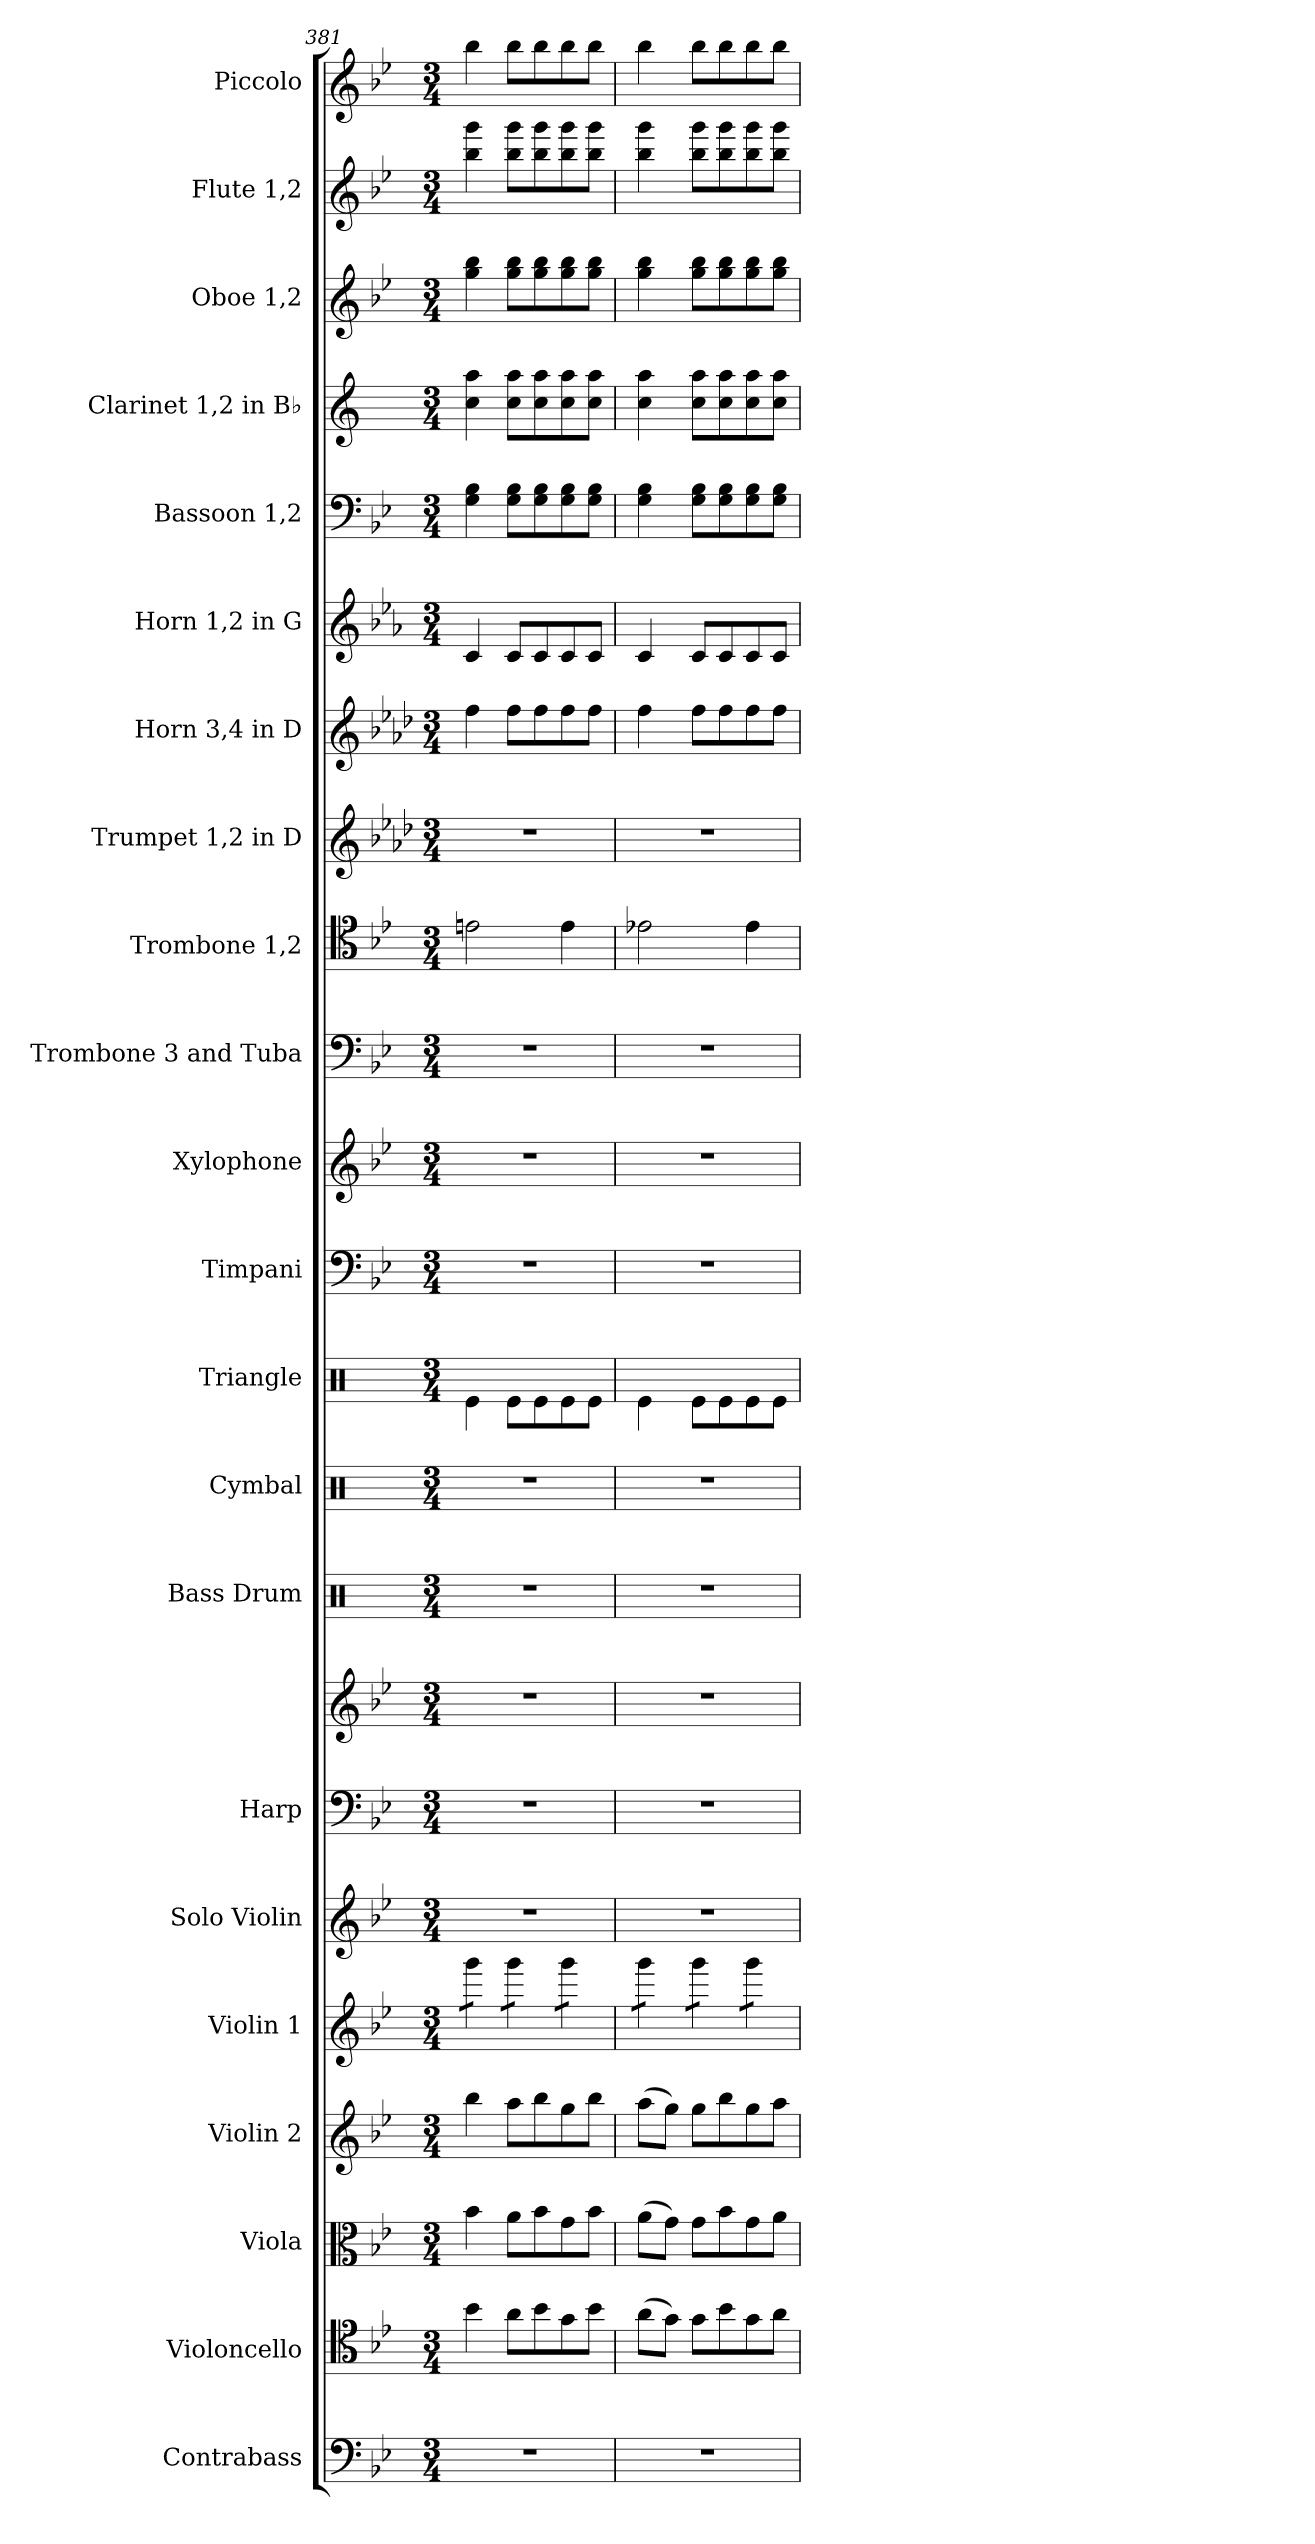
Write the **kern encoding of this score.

**kern	**kern	**kern	**kern	**kern	**kern	**kern	**kern	**kern	**kern	**kern	**kern	**kern	**kern	**kern	**kern	**kern	**kern	**kern	**kern	**kern	**kern	**kern
*part22	*part21	*part20	*part19	*part18	*part17	*part16	*part16	*part15	*part14	*part13	*part12	*part11	*part10	*part9	*part8	*part7	*part6	*part5	*part4	*part3	*part2	*part1
*staff23	*staff22	*staff21	*staff20	*staff19	*staff18	*staff17	*staff16	*staff15	*staff14	*staff13	*staff12	*staff11	*staff10	*staff9	*staff8	*staff7	*staff6	*staff5	*staff4	*staff3	*staff2	*staff1
*I"Contrabass	*I"Violoncello	*I"Viola	*I"Violin 2	*I"Violin 1	*I"Solo Violin	*I"Harp	*	*I"Bass Drum	*I"Cymbal	*I"Triangle	*I"Timpani	*I"Xylophone	*I"Trombone 3 and Tuba	*I"Trombone 1,2	*I"Trumpet 1,2 in D	*I"Horn 3,4 in D	*I"Horn 1,2 in G	*I"Bassoon 1,2	*I"Clarinet 1,2 in B♭	*I"Oboe 1,2	*I"Flute 1,2	*I"Piccolo
*I'Cb.	*I'Vc.	*I'Vla.	*I'Vln. 2	*I'Vln. 1	*I'Solo Vln.	*I'Hrp.	*	*I'B.D	*I'Cym.	*I'Trgl.	*I'Timp.	*I'Xyl.	*I'Tbn. 3 and Tba.	*I'Tbn. 1,2	*I'Tpt. 1,2 in D	*I'Hn. 3,4 in D	*I'Hn. 1,2 in G	*I'Bsn. 1,2	*I'Cl. 1,2 in B♭	*I'Ob. 1,2	*I'Fl. 1,2	*I'Picc.
*clefF4	*clefC4	*clefC3	*clefG2	*clefG2	*clefG2	*clefF4	*clefG2	*clefX	*clefX	*clefX	*clefF4	*clefG2	*clefF4	*clefC4	*clefG2	*clefG2	*clefG2	*clefF4	*clefG2	*clefG2	*clefG2	*clefG2
*ITrd7c12	*	*	*	*	*	*	*	*	*	*	*	*ITrd-7c-12	*	*	*ITrd-1c-2	*ITrd6c10	*ITrd3c5	*	*ITrd1c2	*	*	*ITrd-7c-12
*k[b-e-]	*k[b-e-]	*k[b-e-]	*k[b-e-]	*k[b-e-]	*k[b-e-]	*k[b-e-]	*k[b-e-]	*k[]	*k[]	*k[]	*k[b-e-]	*k[b-e-]	*k[b-e-]	*k[b-e-]	*k[b-e-]	*k[b-e-]	*k[b-e-]	*k[b-e-]	*k[b-e-]	*k[b-e-]	*k[b-e-]	*k[b-e-]
*M3/4	*M3/4	*M3/4	*M3/4	*M3/4	*M3/4	*M3/4	*M3/4	*M3/4	*M3/4	*M3/4	*M3/4	*M3/4	*M3/4	*M3/4	*M3/4	*M3/4	*M3/4	*M3/4	*M3/4	*M3/4	*M3/4	*M3/4
=381	=381	=381	=381	=381	=381	=381	=381	=381	=381	=381	=381	=381	=381	=381	=381	=381	=381	=381	=381	=381	=381	=381
*	*	*	*	*tremolo	*	*	*	*	*	*	*	*	*	*	*	*	*	*	*	*	*	*
2.r	4b-\	4b-\	4bb-\	12ggg\L	2.r	2.r	2.r	2.r	2.r	4Re\	2.r	2.r	2.r	2en\	2.r	4g\	4G/	4G\ 4B-\	4b-\ 4gg\	4gg\ 4bb-\	4bb-\ 4ggg\	4bbb-\
.	.	.	.	12ggg\	.	.	.	.	.	.	.	.	.	.	.	.	.	.	.	.	.	.
.	.	.	.	12ggg\J	.	.	.	.	.	.	.	.	.	.	.	.	.	.	.	.	.	.
.	8a\L	8a\L	8aa\L	12ggg\L	.	.	.	.	.	8Re\L	.	.	.	.	.	8g\L	8G/L	8G\ 8B-\L	8b-\ 8gg\L	8gg\ 8bb-\L	8bb-\ 8ggg\L	8bbb-\L
.	.	.	.	12ggg\	.	.	.	.	.	.	.	.	.	.	.	.	.	.	.	.	.	.
.	8b-\	8b-\	8bb-\	.	.	.	.	.	.	8Re\	.	.	.	.	.	8g\	8G/	8G\ 8B-\	8b-\ 8gg\	8gg\ 8bb-\	8bb-\ 8ggg\	8bbb-\
.	.	.	.	12ggg\J	.	.	.	.	.	.	.	.	.	.	.	.	.	.	.	.	.	.
.	8g\	8g\	8gg\	12ggg\L	.	.	.	.	.	8Re\	.	.	.	4e\	.	8g\	8G/	8G\ 8B-\	8b-\ 8gg\	8gg\ 8bb-\	8bb-\ 8ggg\	8bbb-\
.	.	.	.	12ggg\	.	.	.	.	.	.	.	.	.	.	.	.	.	.	.	.	.	.
.	8b-\J	8b-\J	8bb-\J	.	.	.	.	.	.	8Re\J	.	.	.	.	.	8g\J	8G/J	8G\ 8B-\J	8b-\ 8gg\J	8gg\ 8bb-\J	8bb-\ 8ggg\J	8bbb-\J
.	.	.	.	12ggg\J	.	.	.	.	.	.	.	.	.	.	.	.	.	.	.	.	.	.
!!LO:PB:g=z
=382	=382	=382	=382	=382	=382	=382	=382	=382	=382	=382	=382	=382	=382	=382	=382	=382	=382	=382	=382	=382	=382	=382
2.r	(>8a\L	(>8a\L	(>8aa\L	12ggg\L	2.r	2.r	2.r	2.r	2.r	4Re\	2.r	2.r	2.r	2e-X\	2.r	4g\	4G/	4G\ 4B-\	4b-\ 4gg\	4gg\ 4bb-\	4bb-\ 4ggg\	4bbb-\
.	.	.	.	12ggg\	.	.	.	.	.	.	.	.	.	.	.	.	.	.	.	.	.	.
.	8g\J)	8g\J)	8gg\J)	.	.	.	.	.	.	.	.	.	.	.	.	.	.	.	.	.	.	.
.	.	.	.	12ggg\J	.	.	.	.	.	.	.	.	.	.	.	.	.	.	.	.	.	.
.	8g\L	8g\L	8gg\L	12ggg\L	.	.	.	.	.	8Re\L	.	.	.	.	.	8g\L	8G/L	8G\ 8B-\L	8b-\ 8gg\L	8gg\ 8bb-\L	8bb-\ 8ggg\L	8bbb-\L
.	.	.	.	12ggg\	.	.	.	.	.	.	.	.	.	.	.	.	.	.	.	.	.	.
.	8b-\	8b-\	8bb-\	.	.	.	.	.	.	8Re\	.	.	.	.	.	8g\	8G/	8G\ 8B-\	8b-\ 8gg\	8gg\ 8bb-\	8bb-\ 8ggg\	8bbb-\
.	.	.	.	12ggg\J	.	.	.	.	.	.	.	.	.	.	.	.	.	.	.	.	.	.
.	8g\	8g\	8gg\	12ggg\L	.	.	.	.	.	8Re\	.	.	.	4e-\	.	8g\	8G/	8G\ 8B-\	8b-\ 8gg\	8gg\ 8bb-\	8bb-\ 8ggg\	8bbb-\
.	.	.	.	12ggg\	.	.	.	.	.	.	.	.	.	.	.	.	.	.	.	.	.	.
.	8a\J	8a\J	8aa\J	.	.	.	.	.	.	8Re\J	.	.	.	.	.	8g\J	8G/J	8G\ 8B-\J	8b-\ 8gg\J	8gg\ 8bb-\J	8bb-\ 8ggg\J	8bbb-\J
.	.	.	.	12ggg\J	.	.	.	.	.	.	.	.	.	.	.	.	.	.	.	.	.	.
*	*	*	*	*Xtremolo	*	*	*	*	*	*	*	*	*	*	*	*	*	*	*	*	*	*
=	=	=	=	=	=	=	=	=	=	=	=	=	=	=	=	=	=	=	=	=	=	=
*-	*-	*-	*-	*-	*-	*-	*-	*-	*-	*-	*-	*-	*-	*-	*-	*-	*-	*-	*-	*-	*-	*-
